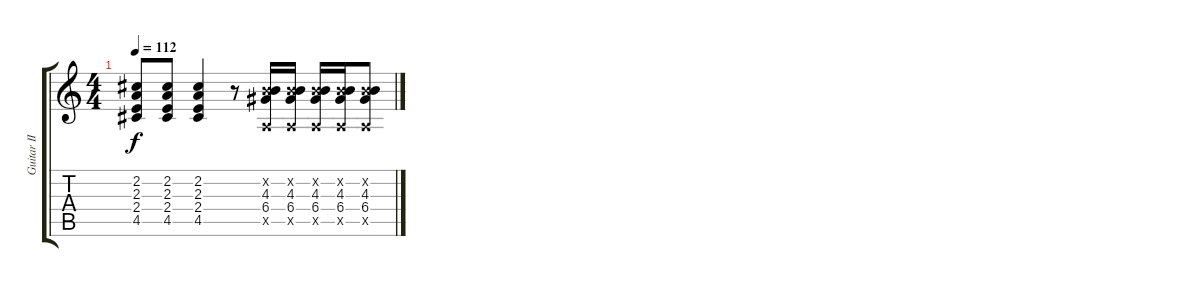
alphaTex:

\track ("Guitar II" "Guitar II") {instrument acousticguitarsteel}
\staff {score tabs}
\tuning (E4 B3 G3 D3 A2 E2) {hide}
\ts (4 4)
\tempo 112
\clef g2
\ks c
(2.2 2.3 2.4 4.5).8{dy f volume 0} (2.2 2.3 2.4 4.5).8 (2.2 2.3 2.4 4.5).4 r.8 (0.2{x} 4.3 6.4 0.5{x}).16 (0.2{x} 4.3 6.4 0.5{x}).16 (0.2{x} 4.3 6.4 0.5{x}).16 (0.2{x} 4.3 6.4 0.5{x}).16 (0.2{x} 4.3 6.4 0.5{x}).8
